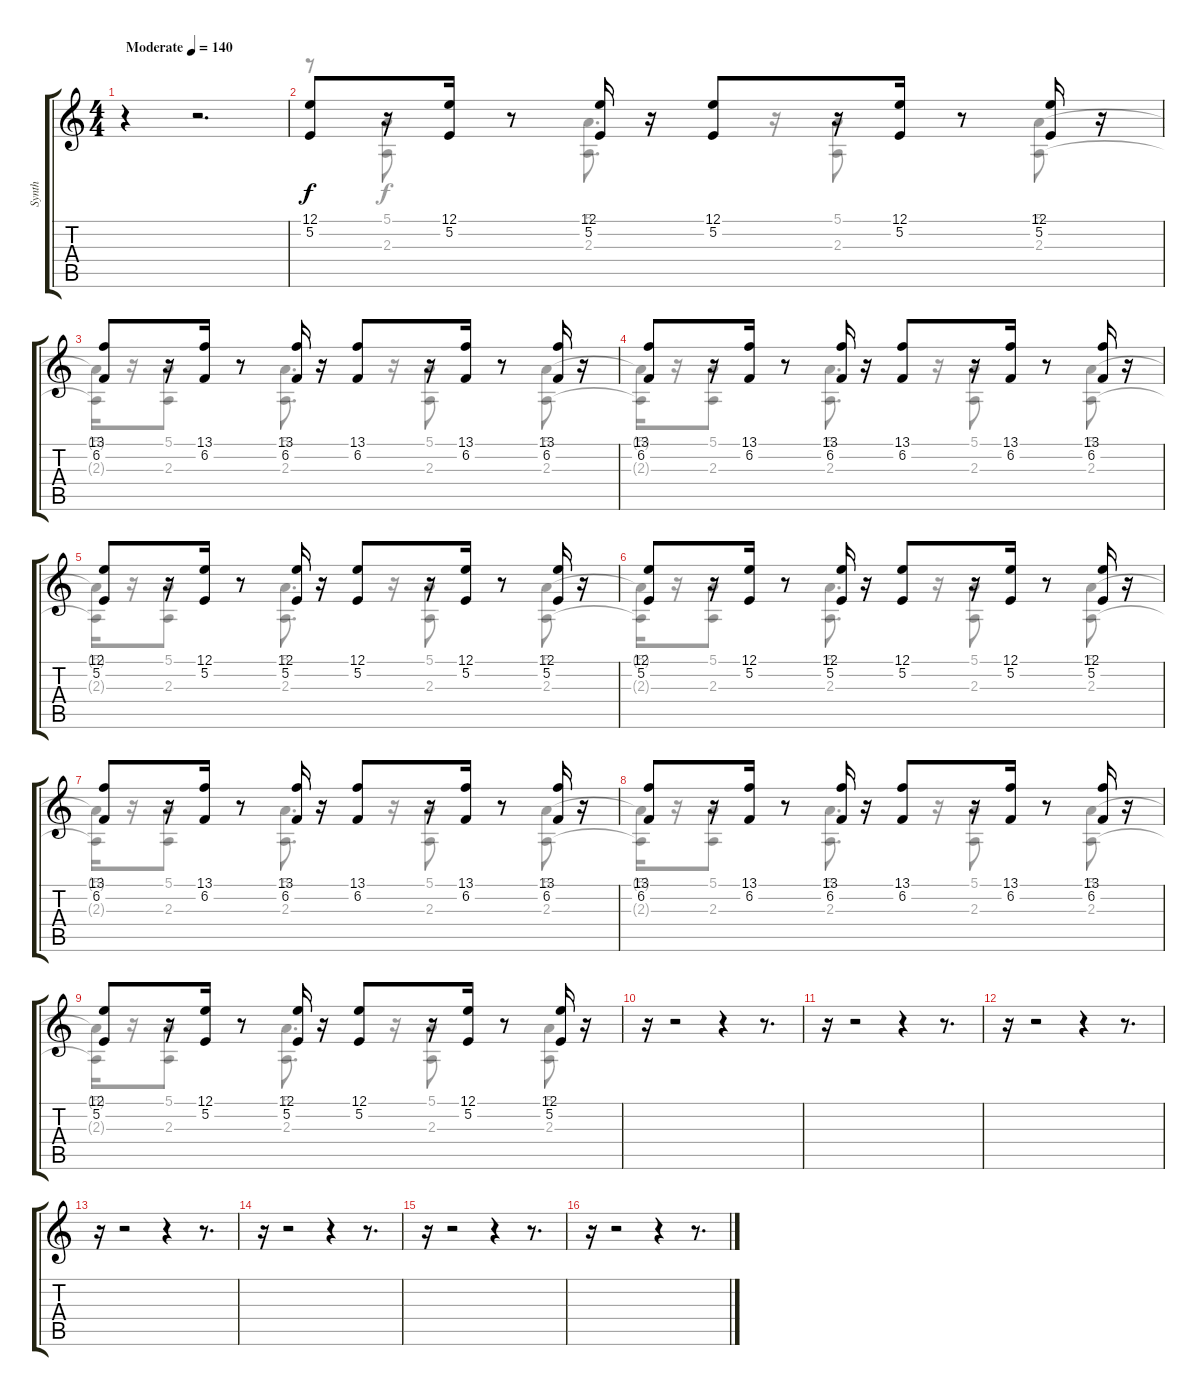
\track ("Synth" "Synth") {instrument lead2sawtooth}
\staff {score tabs}
\tuning (E4 B3 G3 D3 A2 E2) {hide}
\voice
\ts (4 4)
\tempo (140 "Moderate")
\clef g2
\ks c
r.4{dy f instrument lead2sawtooth} r.2{d} |
(12.1 5.2).8 r.16 (12.1 5.2).16 r.8 (12.1 5.2).16 r.16 (12.1 5.2).8 r.16 (12.1 5.2).16 r.8 (12.1 5.2).16 r.16 |
(13.1 6.2).8 r.16 (13.1 6.2).16 r.8 (13.1 6.2).16 r.16 (13.1 6.2).8 r.16 (13.1 6.2).16 r.8 (13.1 6.2).16 r.16 |
(13.1 6.2).8 r.16 (13.1 6.2).16 r.8 (13.1 6.2).16 r.16 (13.1 6.2).8 r.16 (13.1 6.2).16 r.8 (13.1 6.2).16 r.16 |
(12.1 5.2).8 r.16 (12.1 5.2).16 r.8 (12.1 5.2).16 r.16 (12.1 5.2).8 r.16 (12.1 5.2).16 r.8 (12.1 5.2).16 r.16 |
(12.1 5.2).8 r.16 (12.1 5.2).16 r.8 (12.1 5.2).16 r.16 (12.1 5.2).8 r.16 (12.1 5.2).16 r.8 (12.1 5.2).16 r.16 |
(13.1 6.2).8 r.16 (13.1 6.2).16 r.8 (13.1 6.2).16 r.16 (13.1 6.2).8 r.16 (13.1 6.2).16 r.8 (13.1 6.2).16 r.16 |
(13.1 6.2).8 r.16 (13.1 6.2).16 r.8 (13.1 6.2).16 r.16 (13.1 6.2).8 r.16 (13.1 6.2).16 r.8 (13.1 6.2).16 r.16 |
(12.1 5.2).8 r.16 (12.1 5.2).16 r.8 (12.1 5.2).16 r.16 (12.1 5.2).8 r.16 (12.1 5.2).16 r.8 (12.1 5.2).16 r.16 |
r.16 r.2 r.4 r.8{d} |
r.16 r.2 r.4 r.8{d} |
r.16 r.2 r.4 r.8{d} |
r.16 r.2 r.4 r.8{d} |
r.16 r.2 r.4 r.8{d} |
r.16 r.2 r.4 r.8{d} |
r.16 r.2 r.4 r.8{d}
\voice
\clef g2
\ottava regular
\simile none
\ks c
r.4{dy f} r.2{d} |
r.8 (5.1 2.3).8 r.8 (5.1 2.3).8{d} r.16 (5.1 2.3).8 r.8 (5.1 2.3).8 |
(5.1{t} 2.3{t}).16 r.16 (5.1 2.3).8 r.8 (5.1 2.3).8{d} r.16 (5.1 2.3).8 r.8 (5.1 2.3).8 |
(5.1{t} 2.3{t}).16 r.16 (5.1 2.3).8 r.8 (5.1 2.3).8{d} r.16 (5.1 2.3).8 r.8 (5.1 2.3).8 |
(5.1{t} 2.3{t}).16 r.16 (5.1 2.3).8 r.8 (5.1 2.3).8{d} r.16 (5.1 2.3).8 r.8 (5.1 2.3).8 |
(5.1{t} 2.3{t}).16 r.16 (5.1 2.3).8 r.8 (5.1 2.3).8{d} r.16 (5.1 2.3).8 r.8 (5.1 2.3).8 |
(5.1{t} 2.3{t}).16 r.16 (5.1 2.3).8 r.8 (5.1 2.3).8{d} r.16 (5.1 2.3).8 r.8 (5.1 2.3).8 |
(5.1{t} 2.3{t}).16 r.16 (5.1 2.3).8 r.8 (5.1 2.3).8{d} r.16 (5.1 2.3).8 r.8 (5.1 2.3).8 |
(5.1{t} 2.3{t}).16 r.16 (5.1 2.3).8 r.8 (5.1 2.3).8{d} r.16 (5.1 2.3).8 r.8 (5.1 2.3).8 |
|
|
|
|
|
|
